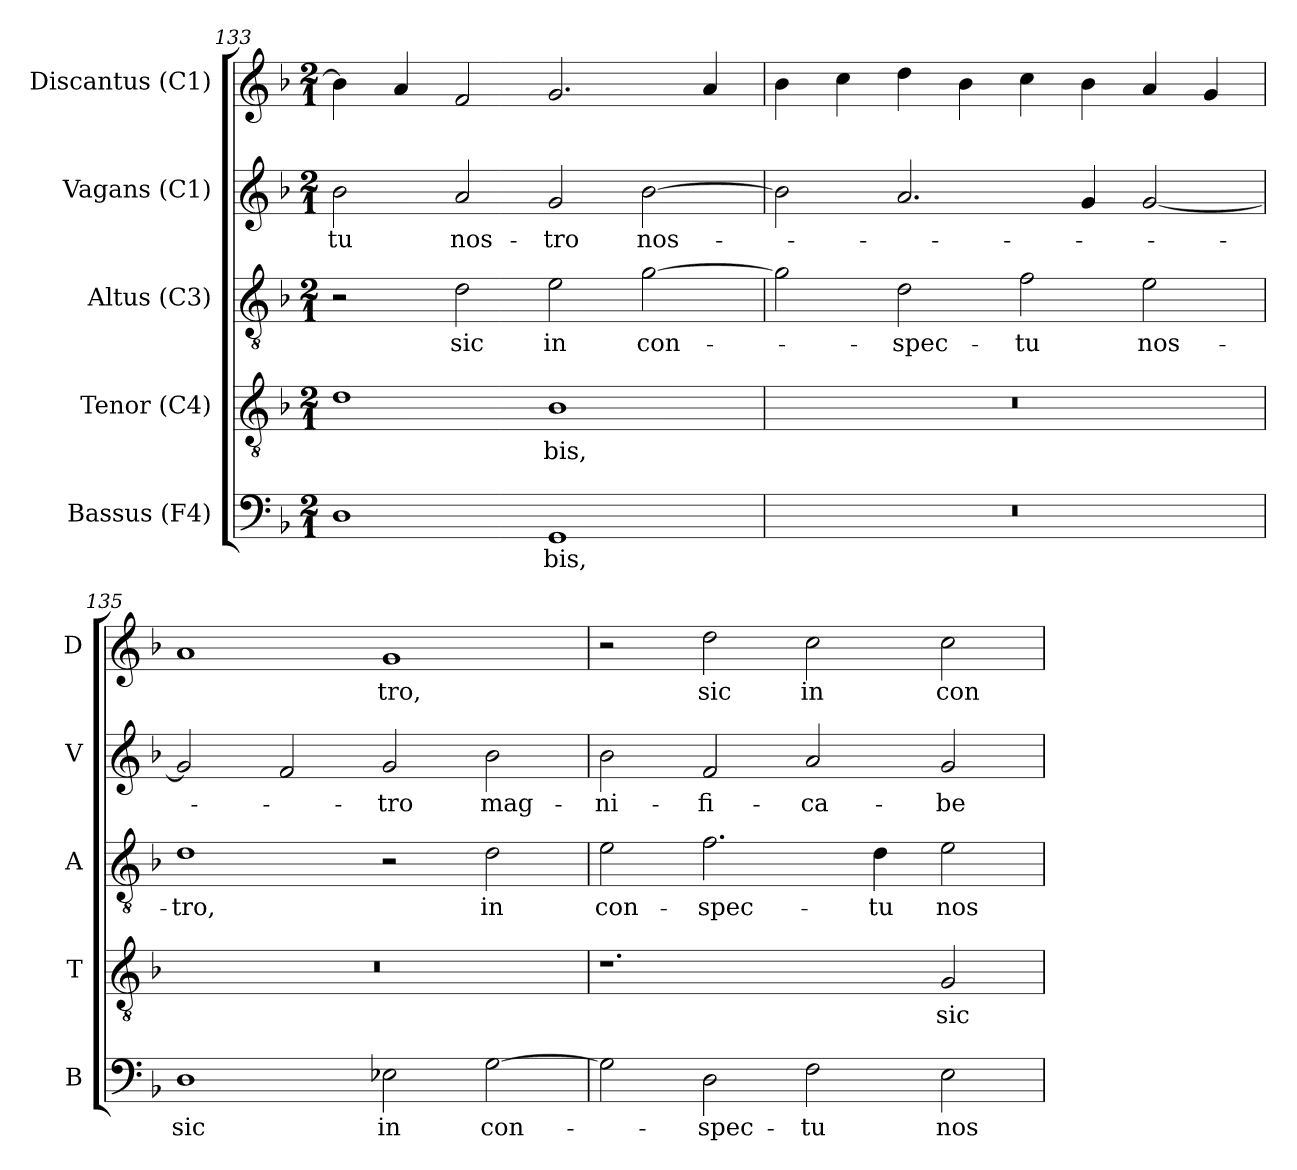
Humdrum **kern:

**kern	**text	**kern	**text	**kern	**text	**kern	**text	**kern	**text
*part5	*part5	*part4	*part4	*part3	*part3	*part2	*part2	*part1	*part1
*staff5	*staff5	*staff4	*staff4	*staff3	*staff3	*staff2	*staff2	*staff1	*staff1
*I"Bassus (F4)	*	*I"Tenor (C4)	*	*I"Altus (C3)	*	*I"Vagans (C1)	*	*I"Discantus (C1)	*
*I'B	*	*I'T	*	*I'A	*	*I'V	*	*I'D	*
*clefF4	*	*clefGv2	*	*clefGv2	*	*clefG2	*	*clefG2	*
*k[b-]	*	*k[b-]	*	*k[b-]	*	*k[b-]	*	*k[b-]	*
*F:	*	*F:	*	*F:	*	*F:	*	*F:	*
*M2/1	*	*M2/1	*	*M2/1	*	*M2/1	*	*M2/1	*
=133	=133	=133	=133	=133	=133	=133	=133	=133	=133
!	!	!	!	!	!	!	!LO:LY:b:color=#000000	!	!
1Di	.	1di	.	2r	.	2b-i\	-tu	4b-i\]	.
.	.	.	.	.	.	.	.	4ai/	.
!	!	!	!	!	!LO:LY:b:color=#000000	!	!	!	!
!	!	!	!	!	!	!	!LO:LY:b:color=#000000	!	!
.	.	.	.	2di\	sic	2ai/	nos-	2fi/	.
!	!LO:LY:b:color=#000000	!	!	!	!	!	!	!	!
!	!	!	!LO:LY:b:color=#000000	!	!	!	!	!	!
!	!	!	!	!	!LO:LY:b:color=#000000	!	!	!	!
!	!	!	!	!	!	!	!LO:LY:b:color=#000000	!	!
1GGi	-bis,	1B-i	-bis,	2ei\	in	2gi/	-tro	2.gi/	.
!	!	!	!	!	!LO:LY:b:color=#000000	!	!	!	!
!	!	!	!	!	!	!	!LO:LY:b:color=#000000	!	!
.	.	.	.	[2gi\	con-	[2b-i\	nos-	.	.
.	.	.	.	.	.	.	.	4ai/	.
!!LO:PB:g=z
=134	=134	=134	=134	=134	=134	=134	=134	=134	=134
!LO:N:vis=1	!	!LO:N:vis=1	!	!	!	!	!	!	!
0r	.	0r	.	2gi\]	.	2b-i\]	.	4b-i\	.
.	.	.	.	.	.	.	.	4cci\	.
!	!	!	!	!	!LO:LY:b:color=#000000	!	!	!	!
.	.	.	.	2di\	-spec-	2.ai/	.	4ddi\	.
.	.	.	.	.	.	.	.	4b-i\	.
!	!	!	!	!	!LO:LY:b:color=#000000	!	!	!	!
.	.	.	.	2fi\	-tu	.	.	4cci\	.
.	.	.	.	.	.	4gi/	.	4b-i\	.
!	!	!	!	!	!LO:LY:b:color=#000000	!	!	!	!
.	.	.	.	2ei\	nos-	[2gi/	.	4ai/	.
.	.	.	.	.	.	.	.	4gi/	.
=135	=135	=135	=135	=135	=135	=135	=135	=135	=135
!	!LO:LY:b:color=#000000	!LO:N:vis=1	!	!	!	!	!	!	!
!	!	!	!	!	!LO:LY:b:color=#000000	!	!	!	!
1Di	sic	0r	.	1di	-tro,	2gi/]	.	1ai	.
.	.	.	.	.	.	2fi/	.	.	.
!	!LO:LY:b:color=#000000	!	!	!	!	!	!	!	!
!	!	!	!	!	!	!	!LO:LY:b:color=#000000	!	!
!	!	!	!	!	!	!	!	!	!LO:LY:b:color=#000000
2E-i\	in	.	.	2r	.	2gi/	-tro	1gi	-tro,
!	!LO:LY:b:color=#000000	!	!	!	!	!	!	!	!
!	!	!	!	!	!LO:LY:b:color=#000000	!	!	!	!
!	!	!	!	!	!	!	!LO:LY:b:color=#000000	!	!
[2Gi\	con-	.	.	2di\	in	2b-i\	mag-	.	.
=136	=136	=136	=136	=136	=136	=136	=136	=136	=136
!	!	!	!	!	!LO:LY:b:color=#000000	!	!	!	!
!	!	!	!	!	!	!	!LO:LY:b:color=#000000	!	!
2Gi\]	.	1.r	.	2ei\	con-	2b-i\	-ni-	2r	.
!	!LO:LY:b:color=#000000	!	!	!	!	!	!	!	!
!	!	!	!	!	!LO:LY:b:color=#000000	!	!	!	!
!	!	!	!	!	!	!	!LO:LY:b:color=#000000	!	!
!	!	!	!	!	!	!	!	!	!LO:LY:b:color=#000000
2Di\	-spec-	.	.	2.fi\	-spec-	2fi/	-fi-	2ddi\	sic
!	!LO:LY:b:color=#000000	!	!	!	!	!	!	!	!
!	!	!	!	!	!	!	!LO:LY:b:color=#000000	!	!
!	!	!	!	!	!	!	!	!	!LO:LY:b:color=#000000
2Fi\	-tu	.	.	.	.	2ai/	-ca-	2cci\	in
!	!	!	!	!	!LO:LY:b:color=#000000	!	!	!	!
.	.	.	.	4di\	-tu	.	.	.	.
!	!LO:LY:b:color=#000000	!	!	!	!	!	!	!	!
!	!	!	!LO:LY:b:color=#000000	!	!	!	!	!	!
!	!	!	!	!	!LO:LY:b:color=#000000	!	!	!	!
!	!	!	!	!	!	!	!LO:LY:b:color=#000000	!	!
!	!	!	!	!	!	!	!	!	!LO:LY:b:color=#000000
2Ei\	nos-	2Gi/	sic	2ei\	nos-	2gi/	-be-	2cci\	con-
=	=	=	=	=	=	=	=	=	=
*-	*-	*-	*-	*-	*-	*-	*-	*-	*-
